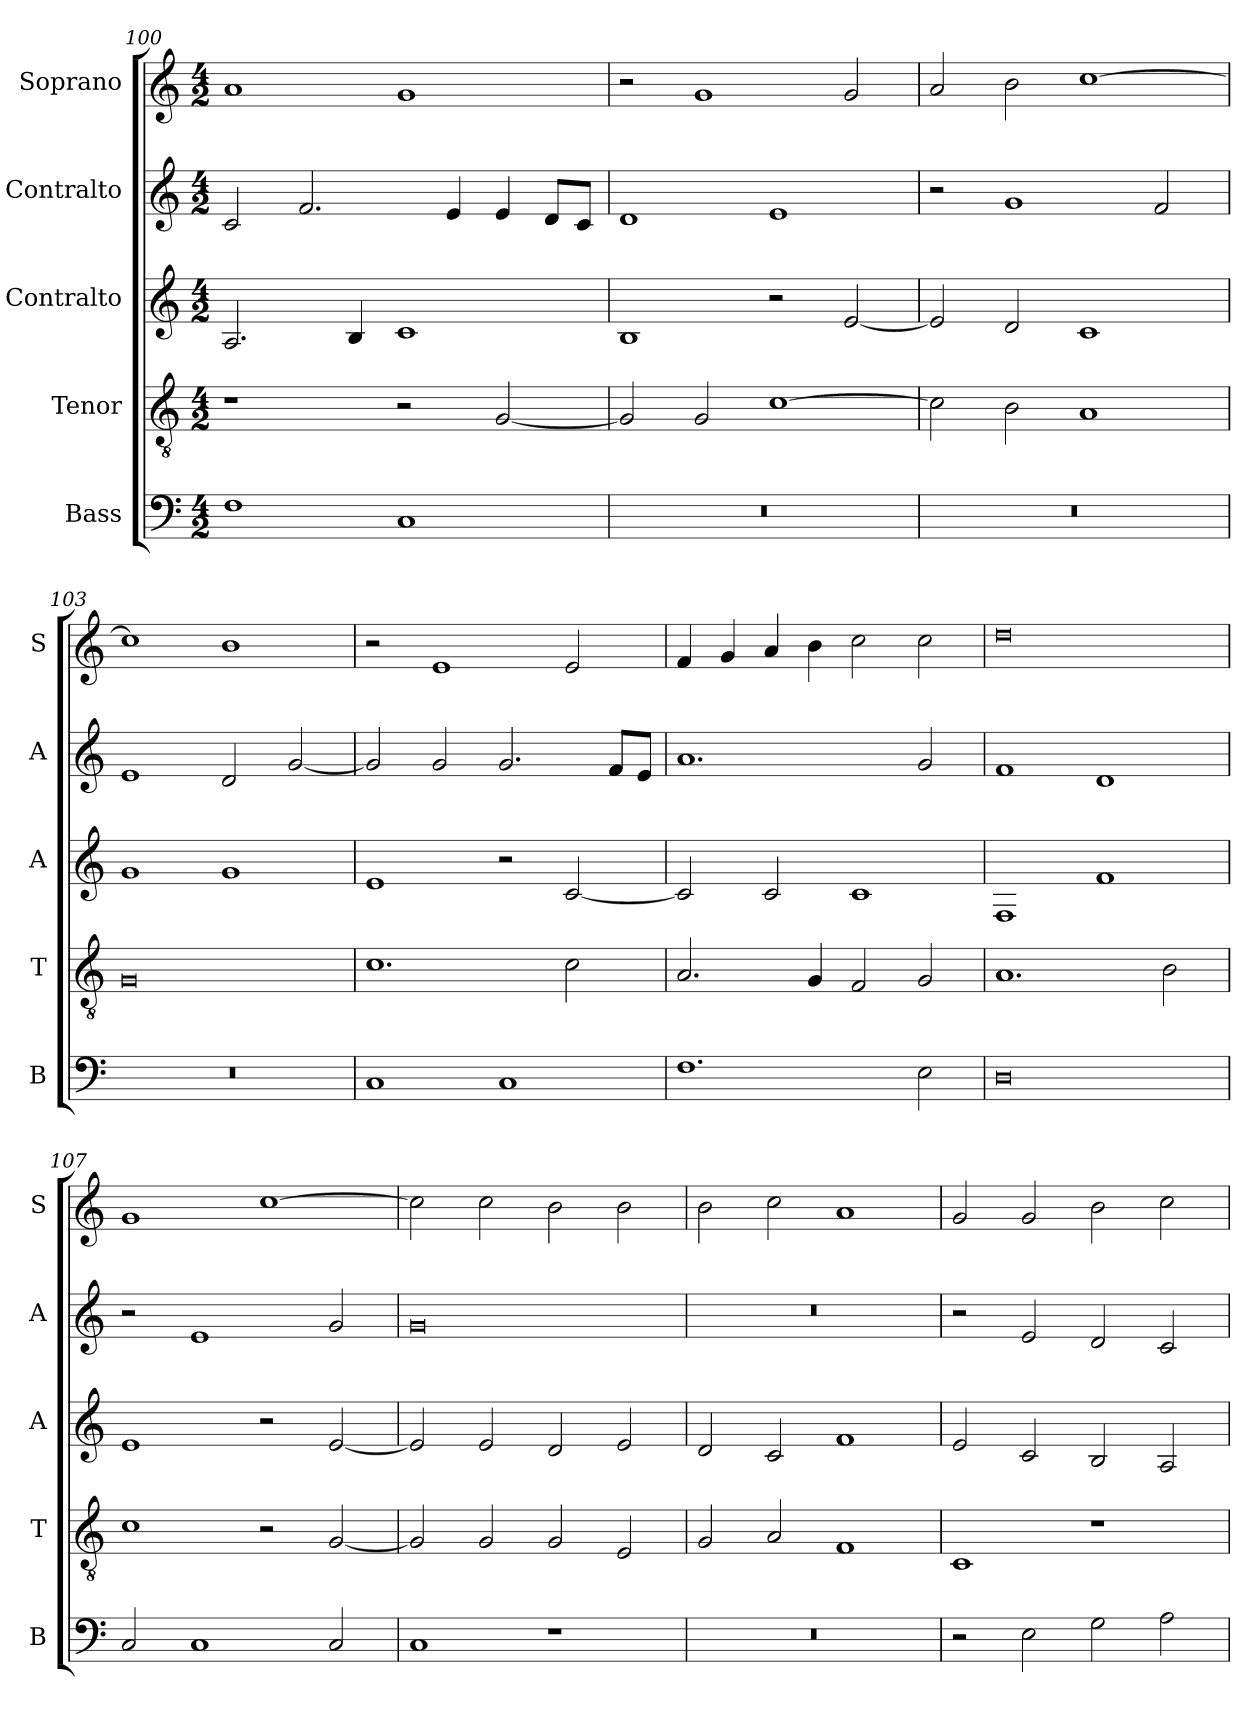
**kern	**kern	**kern	**kern	**kern
*part5	*part4	*part3	*part2	*part1
*staff5	*staff4	*staff3	*staff2	*staff1
*I"Bass	*I"Tenor	*I"Contralto	*I"Contralto	*I"Soprano
*I'B	*I'T	*I'A	*I'A	*I'S
*clefF4	*clefGv2	*clefG2	*clefG2	*clefG2
*k[]	*k[]	*k[]	*k[]	*k[]
*E:phr	*E:phr	*E:phr	*E:phr	*E:phr
*M4/2	*M4/2	*M4/2	*M4/2	*M4/2
=100	=100	=100	=100	=100
1F	1r	2.A	2c	1a
.	.	.	2.f	.
.	.	4B	.	.
1C	2r	1c	.	1g
.	.	.	4e	.
.	[2G	.	4e	.
.	.	.	8d/L	.
.	.	.	8c/J	.
=101	=101	=101	=101	=101
0r	2G]	1B	1d	2r
.	2G	.	.	1g
.	[1c	2r	1e	.
.	.	[2e	.	2g
=102	=102	=102	=102	=102
0r	2c]	2e]	2r	2a
.	2B	2d	1g	2b
.	1A	1c	.	[1cc
.	.	.	2f	.
=103	=103	=103	=103	=103
0r	0G	1g	1e	1cc]
.	.	1g	2d	1b
.	.	.	[2g	.
=104	=104	=104	=104	=104
1C	1.c	1e	2g]	2r
.	.	.	2g	1e
1C	.	2r	2.g	.
.	2c	[2c	.	2e
.	.	.	8f/L	.
.	.	.	8e/J	.
=105	=105	=105	=105	=105
1.F	2.A	2c]	1.a	4f
.	.	.	.	4g
.	.	2c	.	4a
.	4G	.	.	4b
.	2F	1c	.	2cc
2E	2G	.	2g	2cc
=106	=106	=106	=106	=106
0D	1.A	1F	1f	0dd
.	.	1f	1d	.
.	2B	.	.	.
=107	=107	=107	=107	=107
2C	1c	1e	2r	1g
1C	.	.	1e	.
.	2r	2r	.	[1cc
2C	[2G	[2e	2g	.
=108	=108	=108	=108	=108
1C	2G]	2e]	0g	2cc]
.	2G	2e	.	2cc
1r	2G	2d	.	2b
.	2E	2e	.	2b
=109	=109	=109	=109	=109
0r	2G	2d	0r	2b
.	2A	2c	.	2cc
.	1F	1f	.	1a
=110	=110	=110	=110	=110
2r	1C	2e	2r	2g
2E	.	2c	2e	2g
2G	1r	2B	2d	2b
2A	.	2A	2c	2cc
=	=	=	=	=
*-	*-	*-	*-	*-
